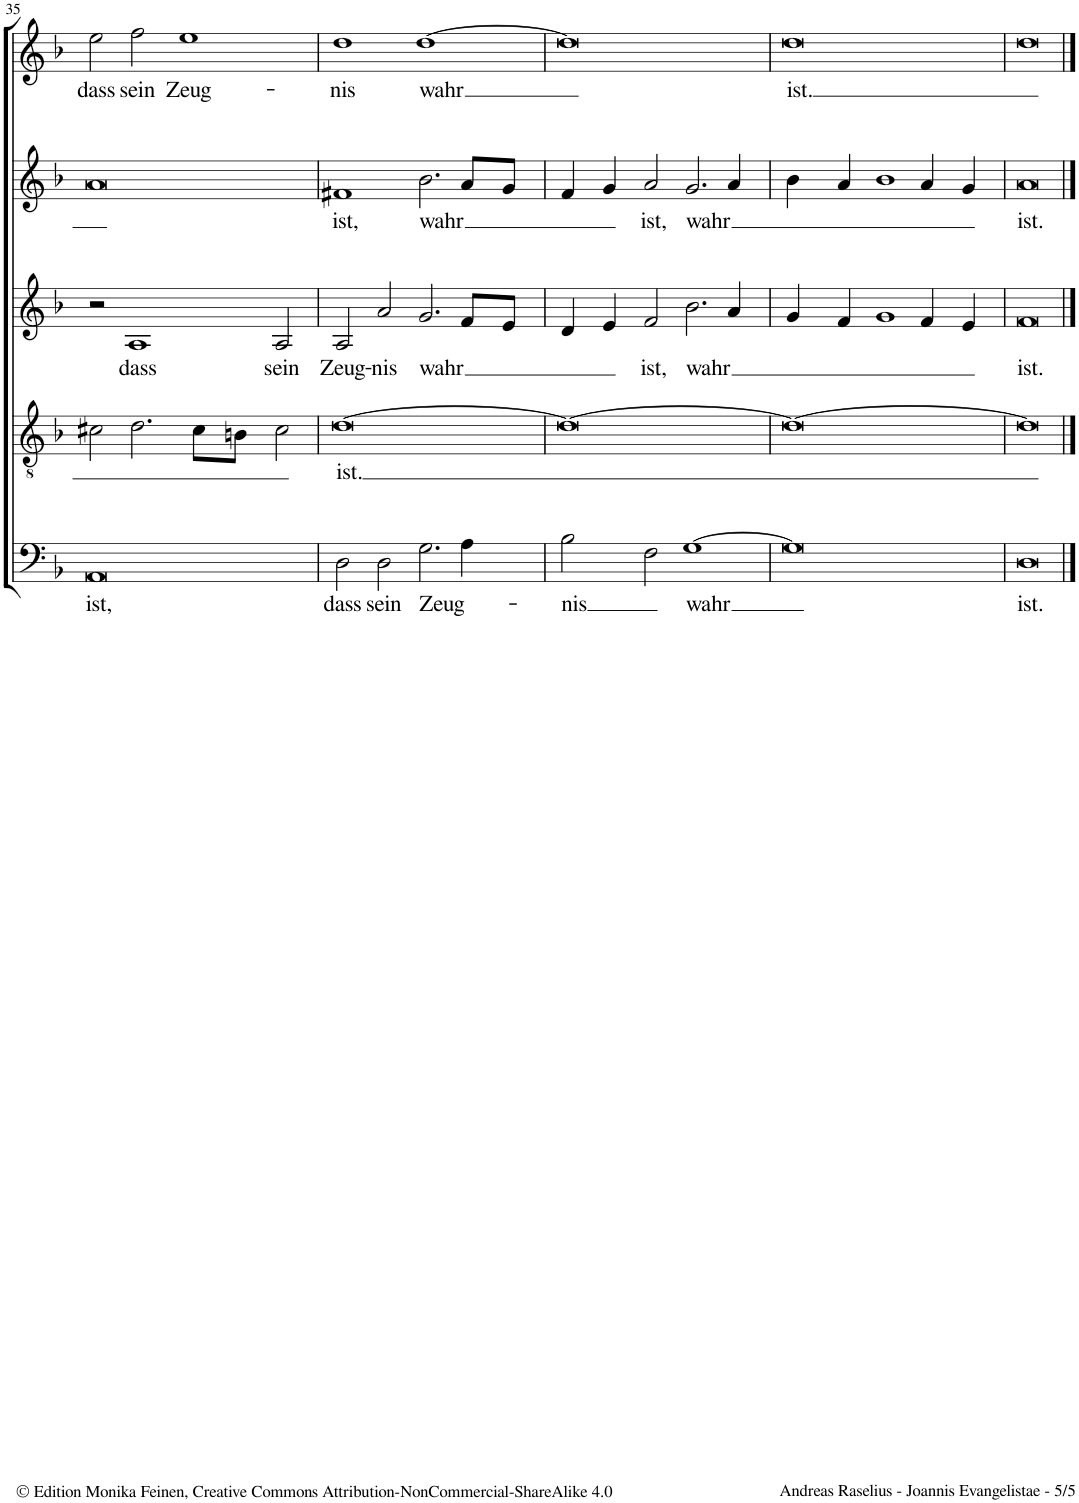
**kern	**text	**kern	**text	**kern	**text	**kern	**text	**kern	**text
*part5	*part5	*part4	*part4	*part3	*part3	*part2	*part2	*part1	*part1
*staff5	*staff5	*staff4	*staff4	*staff3	*staff3	*staff2	*staff2	*staff1	*staff1
*I"Bassus	*	*I"Tenor	*	*I"Altus	*	*I"Quintus	*	*I"Cantus	*
!!LO:PB:g=z
*clefF4	*	*clefGv2	*	*clefG2	*	*clefG2	*	*clefG2	*
*k[b-]	*	*k[b-]	*	*k[b-]	*	*k[b-]	*	*k[b-]	*
*M4/2	*	*M4/2	*	*M4/2	*	*M4/2	*	*M4/2	*
*met(c)	*	*met(c)	*	*met(c)	*	*met(c)	*	*met(c)	*
=35	=35	=35	=35	=35	=35	=35	=35	=35	=35
!	!LO:LY:b	!	!	!	!	!	!	!	!LO:LY:b
0AA	ist,	2c#X\	.	2r	.	0a	.	2ee\	dass
!	!	!	!	!	!LO:LY:b	!	!	!	!LO:LY:b
.	.	2.d\	.	1A	dass	.	.	2ff\	sein
!	!	!	!	!	!	!	!	!	!LO:LY:b
.	.	.	.	.	.	.	.	1ee	Zeug-
.	.	8c#\L	.	.	.	.	.	.	.
.	.	8Bn\J	.	.	.	.	.	.	.
!	!	!	!	!	!LO:LY:b	!	!	!	!
.	.	2c#\	.	2A/	sein	.	.	.	.
=36	=36	=36	=36	=36	=36	=36	=36	=36	=36
!	!LO:LY:b	!	!LO:LY:b	!	!LO:LY:b	!	!LO:LY:b	!	!LO:LY:b
2D\	dass	[0d	ist.	2A/	Zeug-	1f#X	ist,	1dd	-nis
!	!LO:LY:b	!	!	!	!LO:LY:b	!	!	!	!
2D\	sein	.	.	2a/	-nis	.	.	.	.
!	!LO:LY:b	!	!	!	!LO:LY:b	!	!LO:LY:b	!	!LO:LY:b
2.G\	Zeug-	.	.	2.g/	wahr	2.b-\	-wahr	[1dd	wahr
4A\	.	.	.	8f/L	.	8a/L	.	.	.
.	.	.	.	8e/J	.	8g/J	.	.	.
=37	=37	=37	=37	=37	=37	=37	=37	=37	=37
!	!LO:LY:b	!	!	!	!	!	!	!	!
2B-\	-nis	0d_	.	4d/	.	4f/	.	0dd]	.
.	.	.	.	4e/	.	4g/	.	.	.
!	!	!	!	!	!LO:LY:b	!	!LO:LY:b	!	!
2F\	.	.	.	2f/	ist,	2a/	ist,	.	.
!	!LO:LY:b	!	!	!	!LO:LY:b	!	!LO:LY:b	!	!
[1G	wahr	.	.	2.b-\	wahr	2.g/	wahr	.	.
.	.	.	.	4a/	.	4a/	.	.	.
=38	=38	=38	=38	=38	=38	=38	=38	=38	=38
!	!	!	!	!	!	!	!	!	!LO:LY:b
0G]	.	0d_	.	4g/	.	4b-\	.	0dd	ist.
.	.	.	.	4f/	.	4a/	.	.	.
.	.	.	.	1g	.	1b-	.	.	.
.	.	.	.	4f/	.	4a/	.	.	.
.	.	.	.	4e/	.	4g/	.	.	.
=39	=39	=39	=39	=39	=39	=39	=39	=39	=39
!	!LO:LY:b	!	!	!	!LO:LY:b	!	!LO:LY:b	!	!
0D	ist.	0d]	.	0f	ist.	0a	ist.	0dd	.
==	==	==	==	==	==	==	==	==	==
*-	*-	*-	*-	*-	*-	*-	*-	*-	*-
